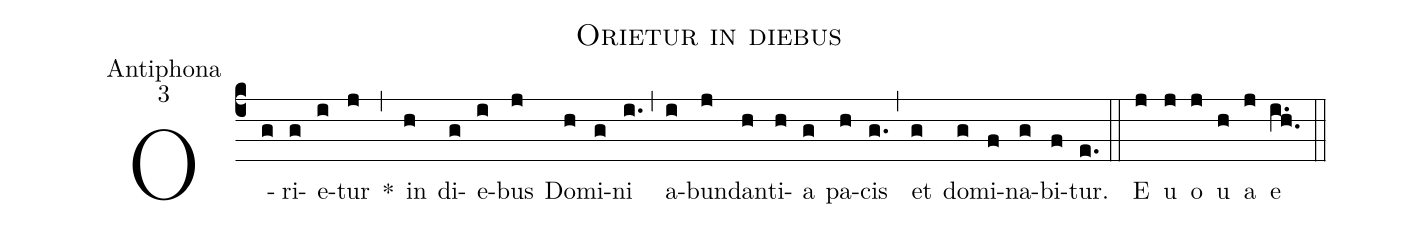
name:Orietur in diebus;
office-part:Antiphona;
mode:3;
%%
(c4) O(g)ri(g)e(i)tur(j) *(,) in(h) di(g)e(i)bus(j) Do(h)mi(g)ni(i.) (,) a(i)bun(j)dan(h)ti(h)a(g) pa(h)cis(g.) (,) et(g) do(g)mi(f)na(g)bi(f)tur.(e.) (::) <eu>E(j) u(j) o(j) u(h) a(j) e</eu>(i.h.) (::)
